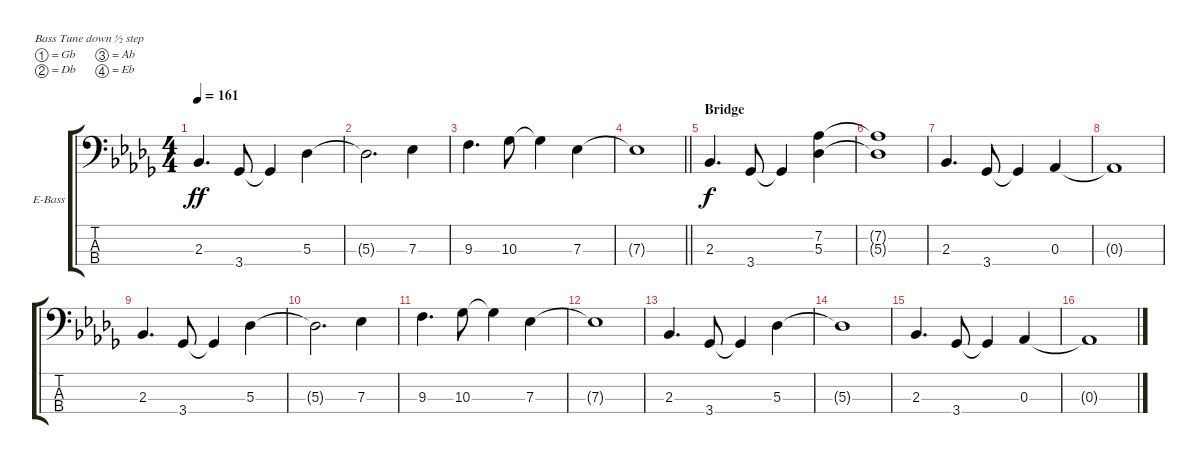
\bracketExtendMode groupsimilarinstruments
\firstSystemTrackNameOrientation horizontal
\otherSystemsTrackNameOrientation horizontal
\track ("Joe Principe - Bass" "E-Bass") {instrument electricbassfinger}
\staff {score tabs}
\tuning (Gb2 Db2 Ab1 Eb1)
\ts (4 4)
\tempo 161
\clef f4
\ks db
2.3.4{d dy ff} 3.4.8 3.4{t}.4 5.3.4 |
5.3{t}.2{d} 7.3.4 |
9.3.4{d} 10.3.8 10.3{t}.4 7.3.4 |
\barLineRight lightlight
7.3{t}.1 |
\section ("" "Bridge")
2.3.4{d dy f} 3.4.8 3.4{t}.4 (7.2 5.3).4 |
(7.2{t} 5.3{t}).1 |
2.3.4{d} 3.4.8 3.4{t}.4 0.3.4 |
0.3{t}.1 |
2.3.4{d} 3.4.8 3.4{t}.4 5.3.4 |
5.3{t}.2{d} 7.3.4 |
9.3.4{d} 10.3.8 10.3{t}.4 7.3.4 |
7.3{t}.1 |
2.3.4{d} 3.4.8 3.4{t}.4 5.3.4 |
5.3{t}.1 |
2.3.4{d} 3.4.8 3.4{t}.4 0.3.4 |
0.3{t}.1
